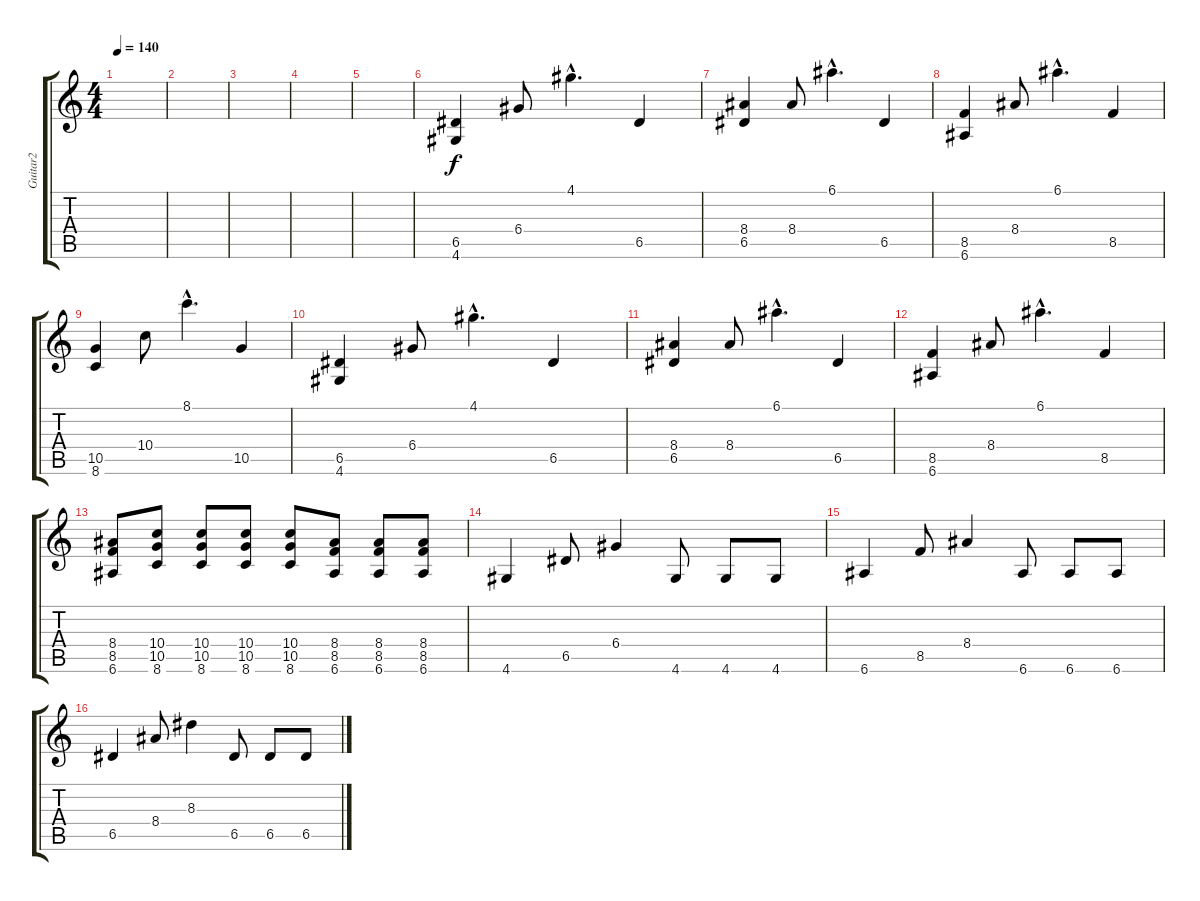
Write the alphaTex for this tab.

\track ("Guitar2" "Guitar2") {instrument distortionguitar}
\staff {score tabs}
\tuning (E4 B3 G3 D3 A2 E2) {hide}
\ts (4 4)
\tempo 140
\clef g2
\ks c
|
|
|
|
|
(6.5 4.6).4{instrument acousticguitarsteel} 6.4.8 4.1{hac}.4{d} 6.5.4 |
(8.4 6.5).4 8.4.8 6.1{hac}.4{d} 6.5.4 |
(8.5 6.6).4 8.4.8 6.1{hac}.4{d} 8.5.4 |
(10.5 8.6).4 10.4.8 8.1{hac}.4{d} 10.5.4 |
(6.5 4.6).4{instrument acousticguitarsteel} 6.4.8 4.1{hac}.4{d} 6.5.4 |
(8.4 6.5).4 8.4.8 6.1{hac}.4{d} 6.5.4 |
(8.5 6.6).4 8.4.8 6.1{hac}.4{d} 8.5.4 |
(8.4 8.5 6.6).8{instrument distortionguitar} (10.4 10.5 8.6).8 (10.4 10.5 8.6).8 (10.4 10.5 8.6).8 (10.4 10.5 8.6).8 (8.4 8.5 6.6).8 (8.4 8.5 6.6).8 (8.4 8.5 6.6).8 |
4.6.4 6.5.8 6.4.4 4.6.8 4.6.8 4.6.8 |
6.6.4 8.5.8 8.4.4 6.6.8 6.6.8 6.6.8 |
6.5.4 8.4.8 8.3.4 6.5.8 6.5.8 6.5.8
